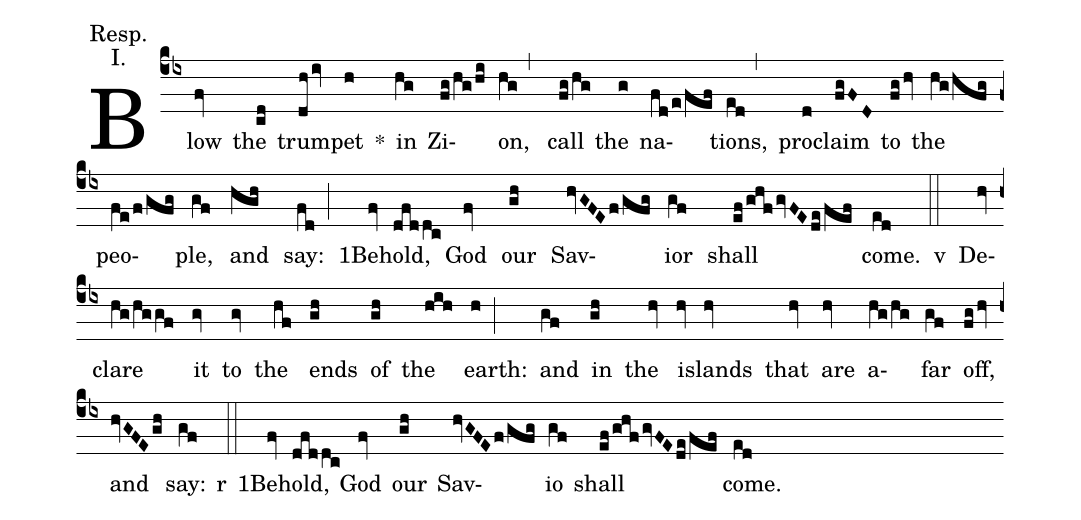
annotation: Resp.;
annotation: I.;
%%
(cb4) Blow(fv) the(cd) trum(dhiv)pet(h) <sp>*</sp>() in(hg) Zi(fg/hg/hi)on,(hg,) call(fg/hg) the(g) na(fd/e/fef)tions,(ed,) pro(d)claim(fgFD) to(fghv) the(hg/hfg) peo(fe/f/gfg)ple,(gf) and(hgh) say:(fd;) <sp>1</sp>Be(fv)hold,(dfddc) God(fv) our(gh) Sav(hvGFEf/gfg)ior(gf) shall(ef/ghf/gvFE/de/fef) come.(ed)

<sp>v</sp>(::) De(hv)clare(hg/hggf) it(gv) to(gv) the(hf) ends(gh) of(gh) the(hih) earth:(h;) and(gf) in(gh) the(hv) is(hv)lands(hv) that(hv) are(hv) a(hg/hg)far(gf) off,(fghv) and(hvGFEgh) say:(gf)

<sp>r</sp>(::) <sp>1</sp>Be(fv)hold,(dfddc) God(fv) our(gh) Sav(hvGFEf/gfg)io(gf) shall(ef/ghf/gvFE/de/fef) come.(ed)
